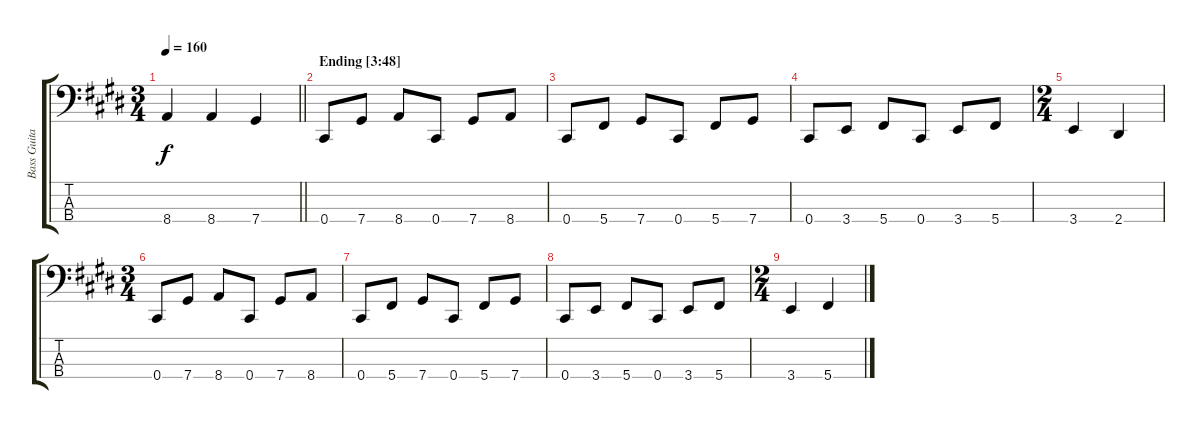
\track ("Bass Guitar" "Bass Guita") {instrument electricbassfinger}
\staff {score tabs}
\tuning (Gb2 Db2 Ab1 Db1) {hide}
\ts (3 4)
\tempo 160
\clef f4
\barLineRight lightlight
\ks c#minor
8.4.4{dy f} 8.4.4 7.4.4 |
\section ("" "Ending [3:48]")
0.4.8 7.4.8 8.4.8 0.4.8 7.4.8 8.4.8 |
0.4.8 5.4.8 7.4.8 0.4.8 5.4.8 7.4.8 |
0.4.8 3.4.8 5.4.8 0.4.8 3.4.8 5.4.8 |
\ts (2 4)
3.4.4 2.4.4 |
\ts (3 4)
0.4.8 7.4.8 8.4.8 0.4.8 7.4.8 8.4.8 |
0.4.8 5.4.8 7.4.8 0.4.8 5.4.8 7.4.8 |
0.4.8 3.4.8 5.4.8 0.4.8 3.4.8 5.4.8 |
\ts (2 4)
3.4.4 5.4.4
